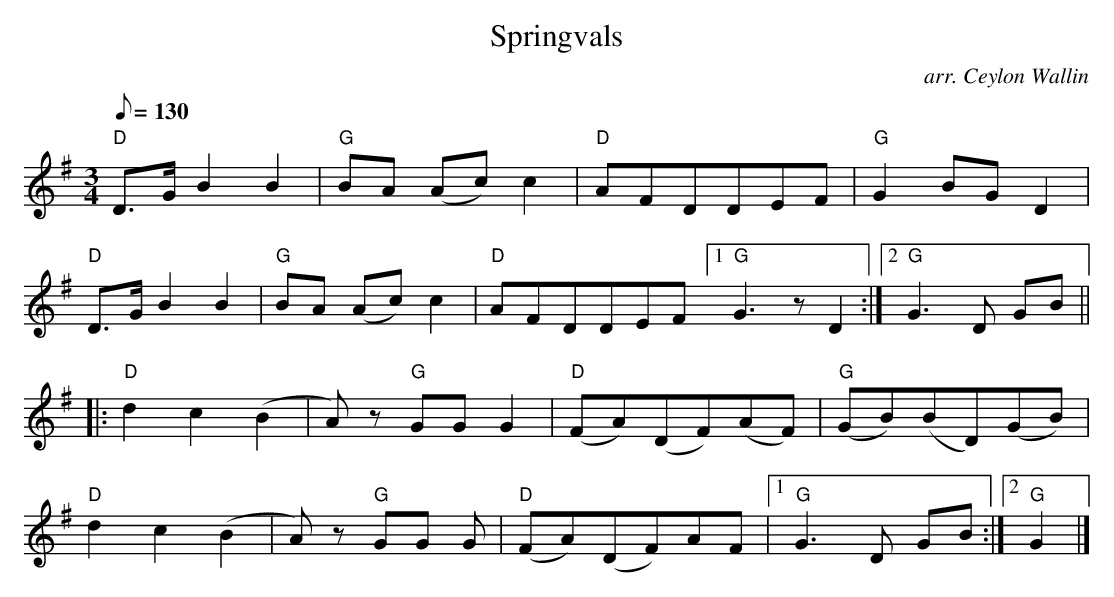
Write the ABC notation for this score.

X:1
T: Springvals
C: arr. Ceylon Wallin
M: 3/4
L: 1/8
Q: 130
K: G
"D" D>G B2 B2 | "G" BA (Ac) c2 | "D" AFDDEF | "G" G2 BG D2 |
"D" D>G B2 B2 | "G" BA (Ac) c2 | "D" AFDDEF [1 "G" G3 z D2 :| [2 "G" G3 D GB ||
|: "D" d2 c2 (B2|A) z "G" GG G2 | "D" (FA)(DF)(AF) | "G" (GB)(BD)(GB) |
"D" d2 c2 (B2|A) z "G" GG G | "D" (FA)(DF)AF | [1 "G" G3 D GB :| [2 "G" G2 |]
